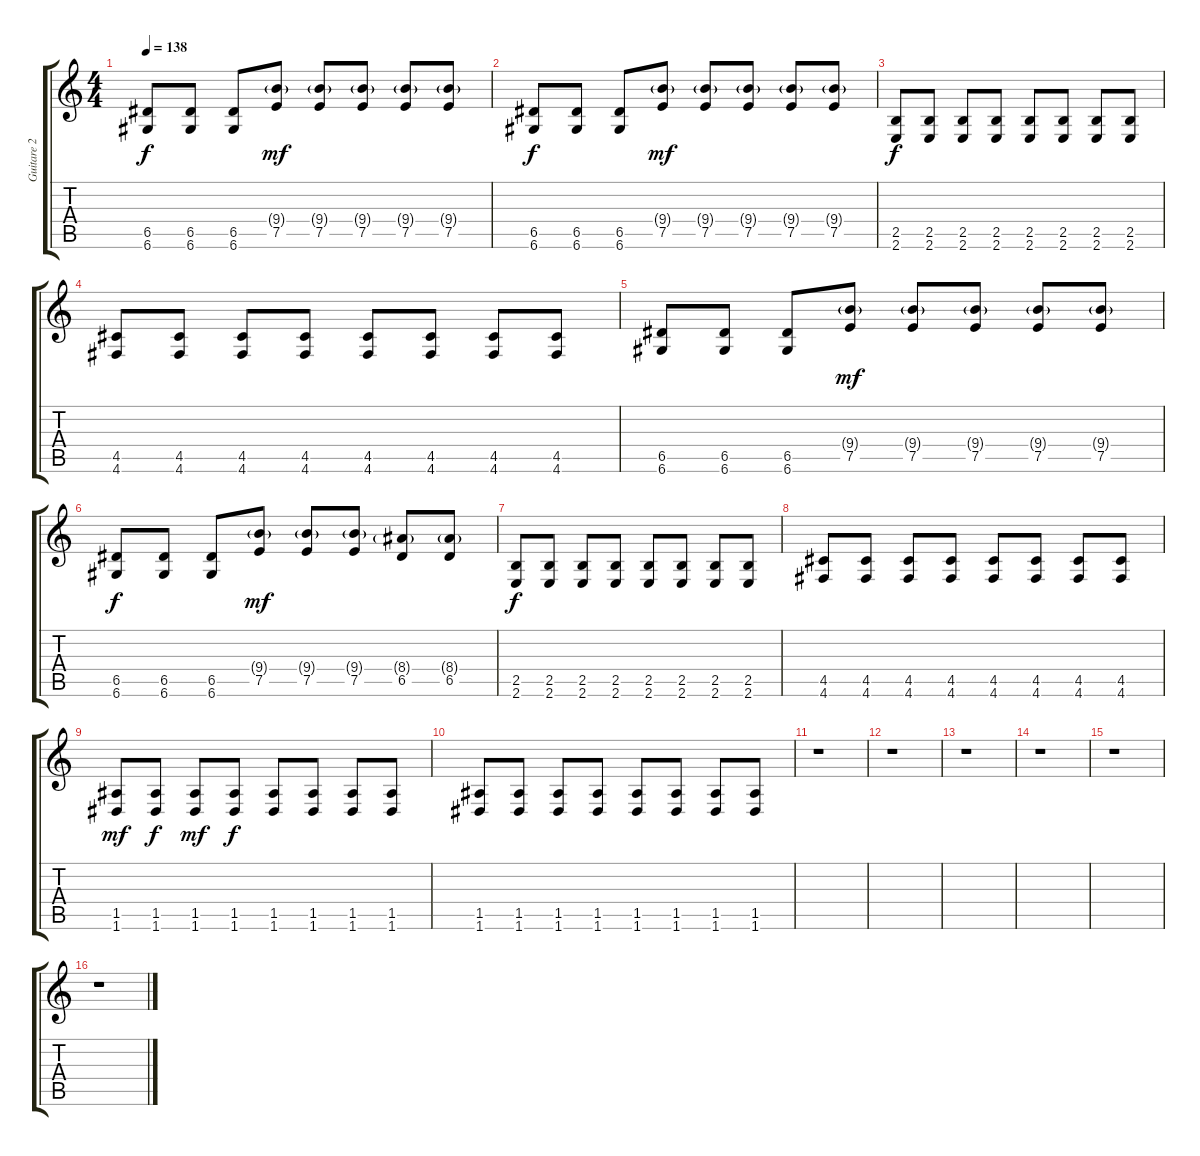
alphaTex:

\track ("Guitare 2" "Guitare 2") {instrument overdrivenguitar}
\staff {score tabs}
\tuning (E4 B3 G3 D3 A2 D2) {hide}
\ts (4 4)
\tempo 138
\clef g2
\ks c
(6.5 6.6).8{dy f} (6.5 6.6).8 (6.5 6.6).8 (9.4{g} 7.5).8{dy mf} (9.4{g} 7.5).8 (9.4{g} 7.5).8 (9.4{g} 7.5).8 (9.4{g} 7.5).8 |
(6.5 6.6).8{dy f} (6.5 6.6).8 (6.5 6.6).8 (9.4{g} 7.5).8{dy mf} (9.4{g} 7.5).8 (9.4{g} 7.5).8 (9.4{g} 7.5).8 (9.4{g} 7.5).8 |
(2.5 2.6).8{dy f} (2.5 2.6).8 (2.5 2.6).8 (2.5 2.6).8 (2.5 2.6).8 (2.5 2.6).8 (2.5 2.6).8 (2.5 2.6).8 |
(4.5 4.6).8 (4.5 4.6).8 (4.5 4.6).8 (4.5 4.6).8 (4.5 4.6).8 (4.5 4.6).8 (4.5 4.6).8 (4.5 4.6).8 |
(6.5 6.6).8 (6.5 6.6).8 (6.5 6.6).8 (9.4{g} 7.5).8{dy mf} (9.4{g} 7.5).8 (9.4{g} 7.5).8 (9.4{g} 7.5).8 (9.4{g} 7.5).8 |
(6.5 6.6).8{dy f} (6.5 6.6).8 (6.5 6.6).8 (9.4{g} 7.5).8{dy mf} (9.4{g} 7.5).8 (9.4{g} 7.5).8 (8.4{g} 6.5).8 (8.4{g} 6.5).8 |
(2.5 2.6).8{dy f} (2.5 2.6).8 (2.5 2.6).8 (2.5 2.6).8 (2.5 2.6).8 (2.5 2.6).8 (2.5 2.6).8 (2.5 2.6).8 |
(4.5 4.6).8 (4.5 4.6).8 (4.5 4.6).8 (4.5 4.6).8 (4.5 4.6).8 (4.5 4.6).8 (4.5 4.6).8 (4.5 4.6).8 |
(1.5 1.6).8{dy mf} (1.5 1.6).8{dy f} (1.5 1.6).8{dy mf} (1.5 1.6).8{dy f} (1.5 1.6).8 (1.5 1.6).8 (1.5 1.6).8 (1.5 1.6).8 |
(1.5 1.6).8 (1.5 1.6).8 (1.5 1.6).8 (1.5 1.6).8 (1.5 1.6).8 (1.5 1.6).8 (1.5 1.6).8 (1.5 1.6).8 |
r.1 |
r.1 |
r.1 |
r.1 |
r.1 |
r.1
